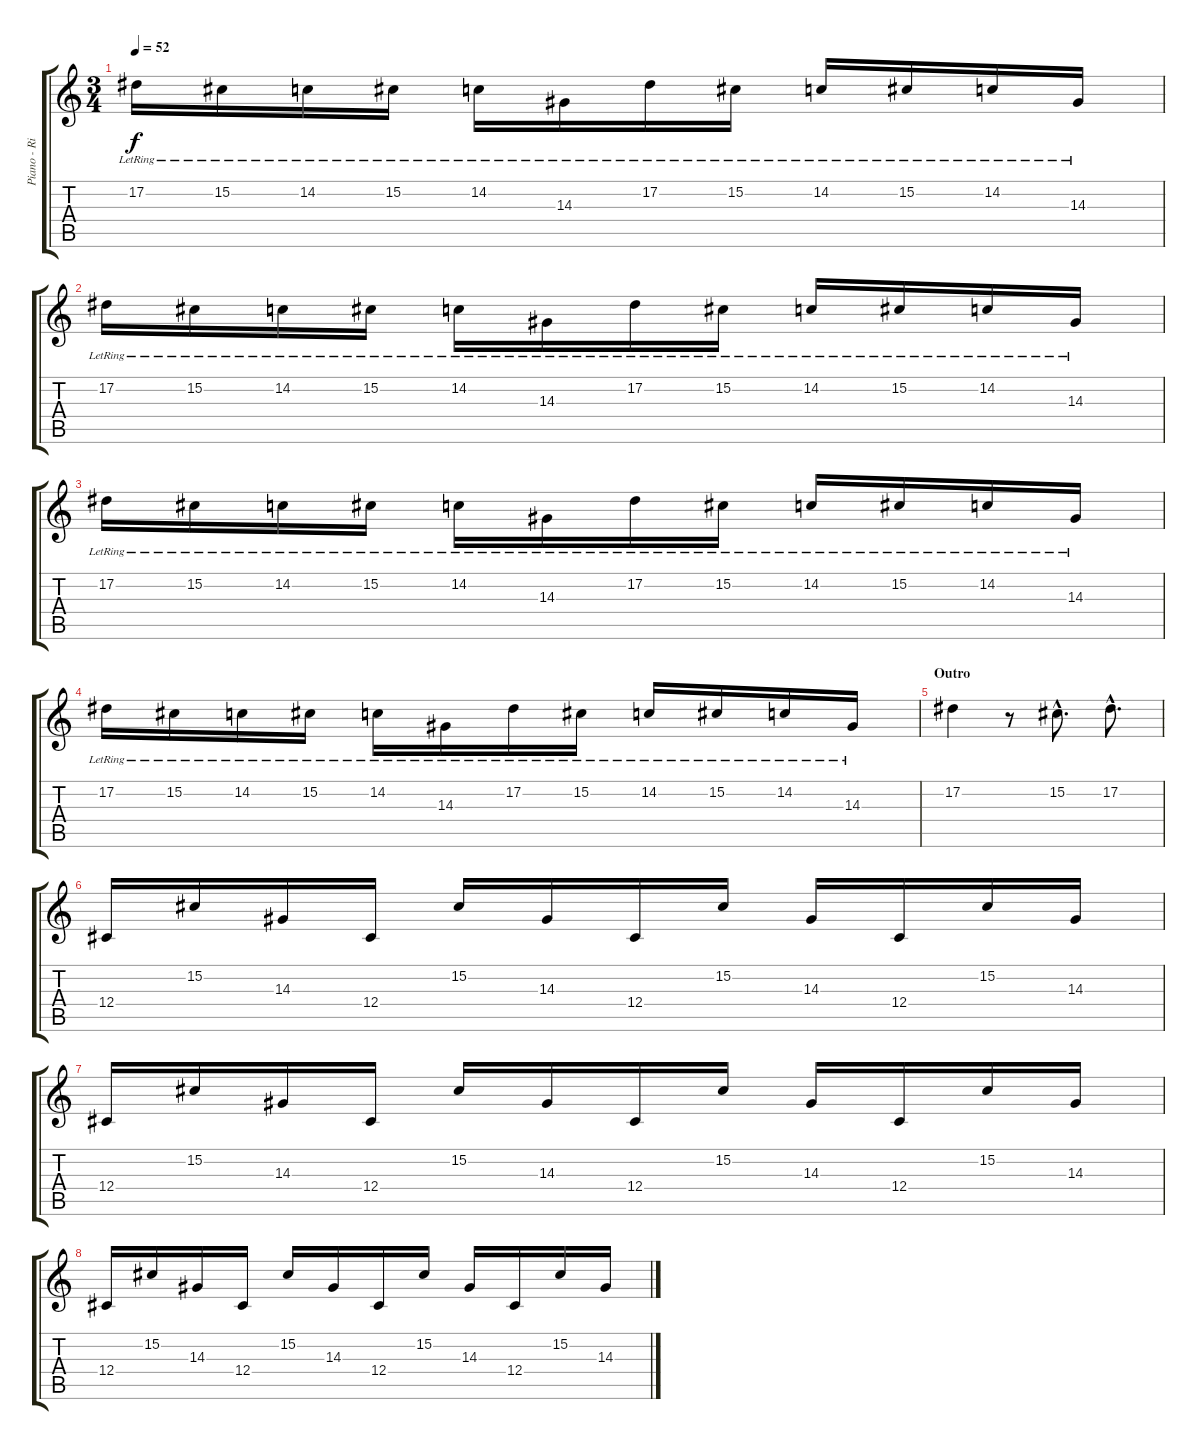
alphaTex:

\track ("Piano - Right" "Piano - Ri") {instrument acousticgrandpiano}
\staff {score tabs}
\tuning (Eb4 Bb3 Gb3 Db3 Ab2 Eb2) {hide}
\ts (3 4)
\tempo 52
\clef g2
\ks c
17.2{lr}.16{dy f} 15.2{lr}.16 14.2{lr}.16 15.2{lr}.16 14.2{lr}.16 14.3{lr}.16 17.2{lr}.16 15.2{lr}.16 14.2{lr}.16 15.2{lr}.16 14.2{lr}.16 14.3{lr}.16 |
17.2{lr}.16 15.2{lr}.16 14.2{lr}.16 15.2{lr}.16 14.2{lr}.16 14.3{lr}.16 17.2{lr}.16 15.2{lr}.16 14.2{lr}.16 15.2{lr}.16 14.2{lr}.16 14.3{lr}.16 |
17.2{lr}.16 15.2{lr}.16 14.2{lr}.16 15.2{lr}.16 14.2{lr}.16 14.3{lr}.16 17.2{lr}.16 15.2{lr}.16 14.2{lr}.16 15.2{lr}.16 14.2{lr}.16 14.3{lr}.16 |
17.2{lr}.16 15.2{lr}.16 14.2{lr}.16 15.2{lr}.16 14.2{lr}.16 14.3{lr}.16 17.2{lr}.16 15.2{lr}.16 14.2{lr}.16 15.2{lr}.16 14.2{lr}.16 14.3{lr}.16 |
\section ("" "Outro")
17.2.4 r.8 15.2{hac}.8{d} 17.2{hac}.8{d} |
12.4.16 15.2.16 14.3.16 12.4.16 15.2.16 14.3.16 12.4.16 15.2.16 14.3.16 12.4.16 15.2.16 14.3.16 |
12.4.16 15.2.16 14.3.16 12.4.16 15.2.16 14.3.16 12.4.16 15.2.16 14.3.16 12.4.16 15.2.16 14.3.16 |
12.4.16 15.2.16 14.3.16 12.4.16 15.2.16 14.3.16 12.4.16 15.2.16 14.3.16 12.4.16 15.2.16 14.3.16
